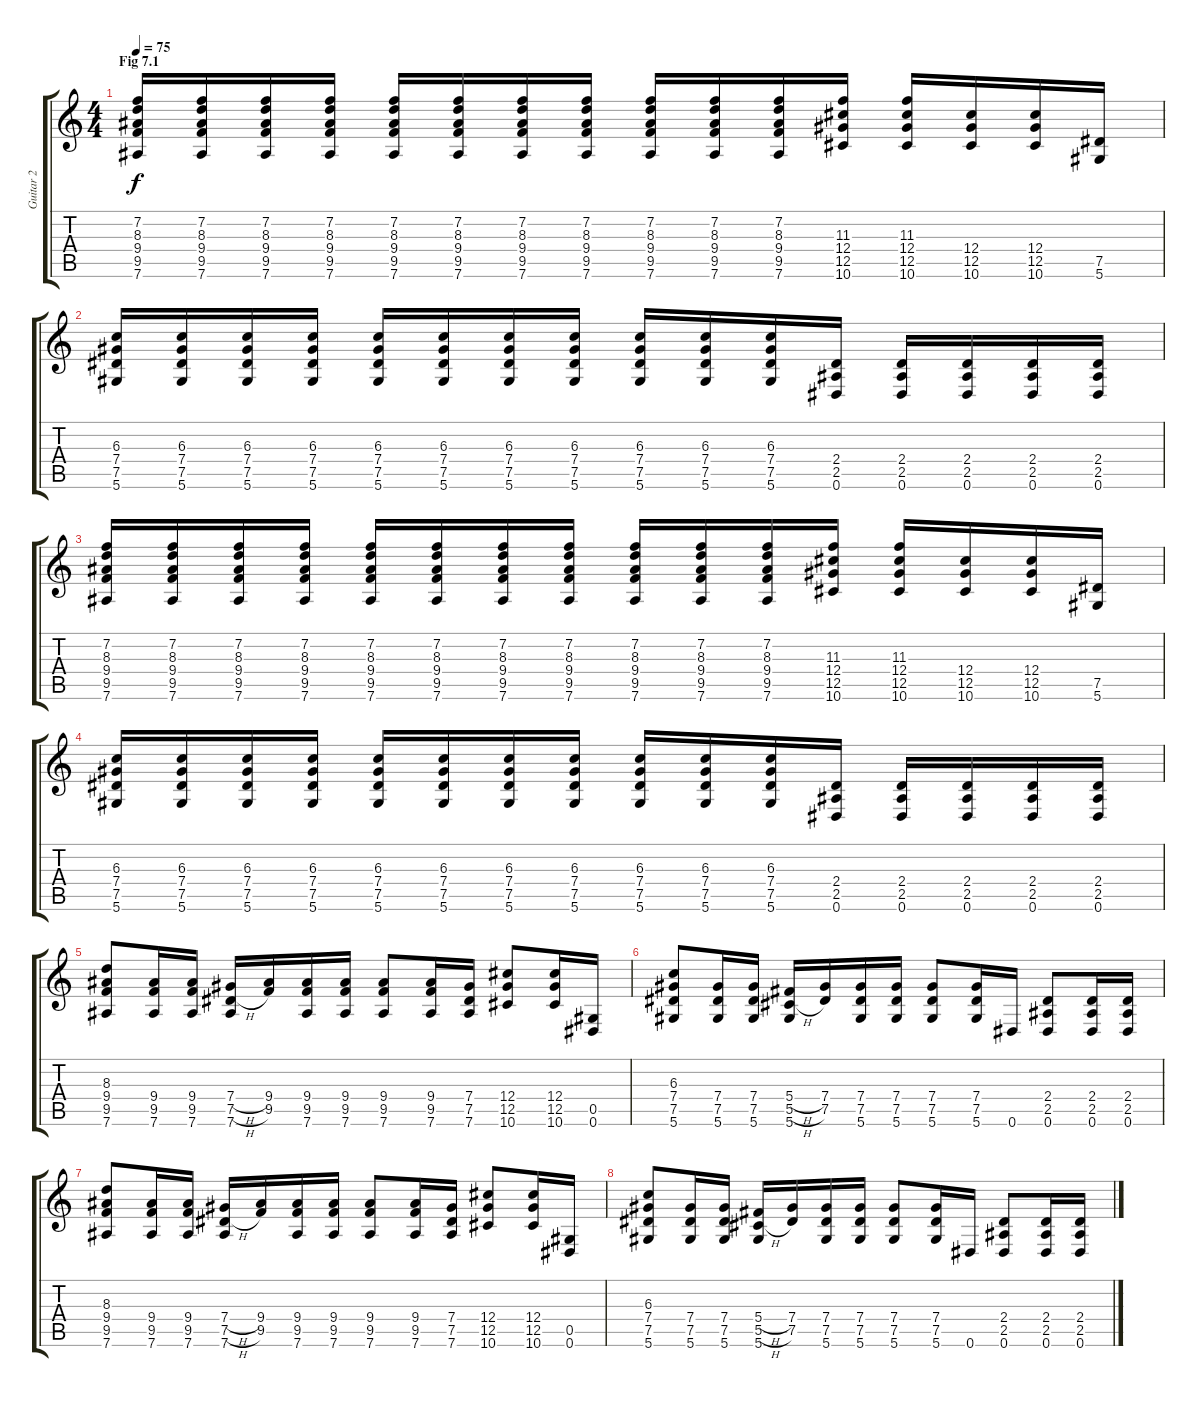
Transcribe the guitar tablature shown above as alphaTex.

\track ("Guitar 2" "Guitar 2") {instrument distortionguitar}
\staff {score tabs}
\tuning (Eb4 Bb3 Gb3 Db3 Ab2 Eb2) {hide}
\ts (4 4)
\section ("" "Fig 7.1")
\tempo 75
\clef g2
\ks c
(7.2 8.3 9.4 9.5 7.6).16{dy f} (7.2 8.3 9.4 9.5 7.6).16 (7.2 8.3 9.4 9.5 7.6).16 (7.2 8.3 9.4 9.5 7.6).16 (7.2 8.3 9.4 9.5 7.6).16 (7.2 8.3 9.4 9.5 7.6).16 (7.2 8.3 9.4 9.5 7.6).16 (7.2 8.3 9.4 9.5 7.6).16 (7.2 8.3 9.4 9.5 7.6).16 (7.2 8.3 9.4 9.5 7.6).16 (7.2 8.3 9.4 9.5 7.6).16 (11.3 12.4 12.5 10.6).16 (11.3 12.4 12.5 10.6).16 (12.4 12.5 10.6).16 (12.4 12.5 10.6).16 (7.5 5.6).16 |
(6.3 7.4 7.5 5.6).16 (6.3 7.4 7.5 5.6).16 (6.3 7.4 7.5 5.6).16 (6.3 7.4 7.5 5.6).16 (6.3 7.4 7.5 5.6).16 (6.3 7.4 7.5 5.6).16 (6.3 7.4 7.5 5.6).16 (6.3 7.4 7.5 5.6).16 (6.3 7.4 7.5 5.6).16 (6.3 7.4 7.5 5.6).16 (6.3 7.4 7.5 5.6).16 (2.4 2.5 0.6).16 (2.4 2.5 0.6).16 (2.4 2.5 0.6).16 (2.4 2.5 0.6).16 (2.4 2.5 0.6).16 |
(7.2 8.3 9.4 9.5 7.6).16 (7.2 8.3 9.4 9.5 7.6).16 (7.2 8.3 9.4 9.5 7.6).16 (7.2 8.3 9.4 9.5 7.6).16 (7.2 8.3 9.4 9.5 7.6).16 (7.2 8.3 9.4 9.5 7.6).16 (7.2 8.3 9.4 9.5 7.6).16 (7.2 8.3 9.4 9.5 7.6).16 (7.2 8.3 9.4 9.5 7.6).16 (7.2 8.3 9.4 9.5 7.6).16 (7.2 8.3 9.4 9.5 7.6).16 (11.3 12.4 12.5 10.6).16 (11.3 12.4 12.5 10.6).16 (12.4 12.5 10.6).16 (12.4 12.5 10.6).16 (7.5 5.6).16 |
(6.3 7.4 7.5 5.6).16 (6.3 7.4 7.5 5.6).16 (6.3 7.4 7.5 5.6).16 (6.3 7.4 7.5 5.6).16 (6.3 7.4 7.5 5.6).16 (6.3 7.4 7.5 5.6).16 (6.3 7.4 7.5 5.6).16 (6.3 7.4 7.5 5.6).16 (6.3 7.4 7.5 5.6).16 (6.3 7.4 7.5 5.6).16 (6.3 7.4 7.5 5.6).16 (2.4 2.5 0.6).16 (2.4 2.5 0.6).16 (2.4 2.5 0.6).16 (2.4 2.5 0.6).16 (2.4 2.5 0.6).16 |
(8.3 9.4 9.5 7.6).8 (9.4 9.5 7.6).16 (9.4 9.5 7.6).16 (7.4{h} 7.5{h} 7.6).16 (9.4 9.5).16 (9.4 9.5 7.6).16 (9.4 9.5 7.6).16 (9.4 9.5 7.6).8 (9.4 9.5 7.6).16 (7.4 7.5 7.6).16 (12.4 12.5 10.6).8 (12.4 12.5 10.6).16 (0.5 0.6).16 |
(6.3 7.4 7.5 5.6).8 (7.4 7.5 5.6).16 (7.4 7.5 5.6).16 (5.4{h} 5.5{h} 5.6).16 (7.4 7.5).16 (7.4 7.5 5.6).16 (7.4 7.5 5.6).16 (7.4 7.5 5.6).8 (7.4 7.5 5.6).16 0.6.16 (2.4 2.5 0.6).8 (2.4 2.5 0.6).16 (2.4 2.5 0.6).16 |
(8.3 9.4 9.5 7.6).8 (9.4 9.5 7.6).16 (9.4 9.5 7.6).16 (7.4{h} 7.5{h} 7.6).16 (9.4 9.5).16 (9.4 9.5 7.6).16 (9.4 9.5 7.6).16 (9.4 9.5 7.6).8 (9.4 9.5 7.6).16 (7.4 7.5 7.6).16 (12.4 12.5 10.6).8 (12.4 12.5 10.6).16 (0.5 0.6).16 |
(6.3 7.4 7.5 5.6).8 (7.4 7.5 5.6).16 (7.4 7.5 5.6).16 (5.4{h} 5.5{h} 5.6).16 (7.4 7.5).16 (7.4 7.5 5.6).16 (7.4 7.5 5.6).16 (7.4 7.5 5.6).8 (7.4 7.5 5.6).16 0.6.16 (2.4 2.5 0.6).8 (2.4 2.5 0.6).16 (2.4 2.5 0.6).16
